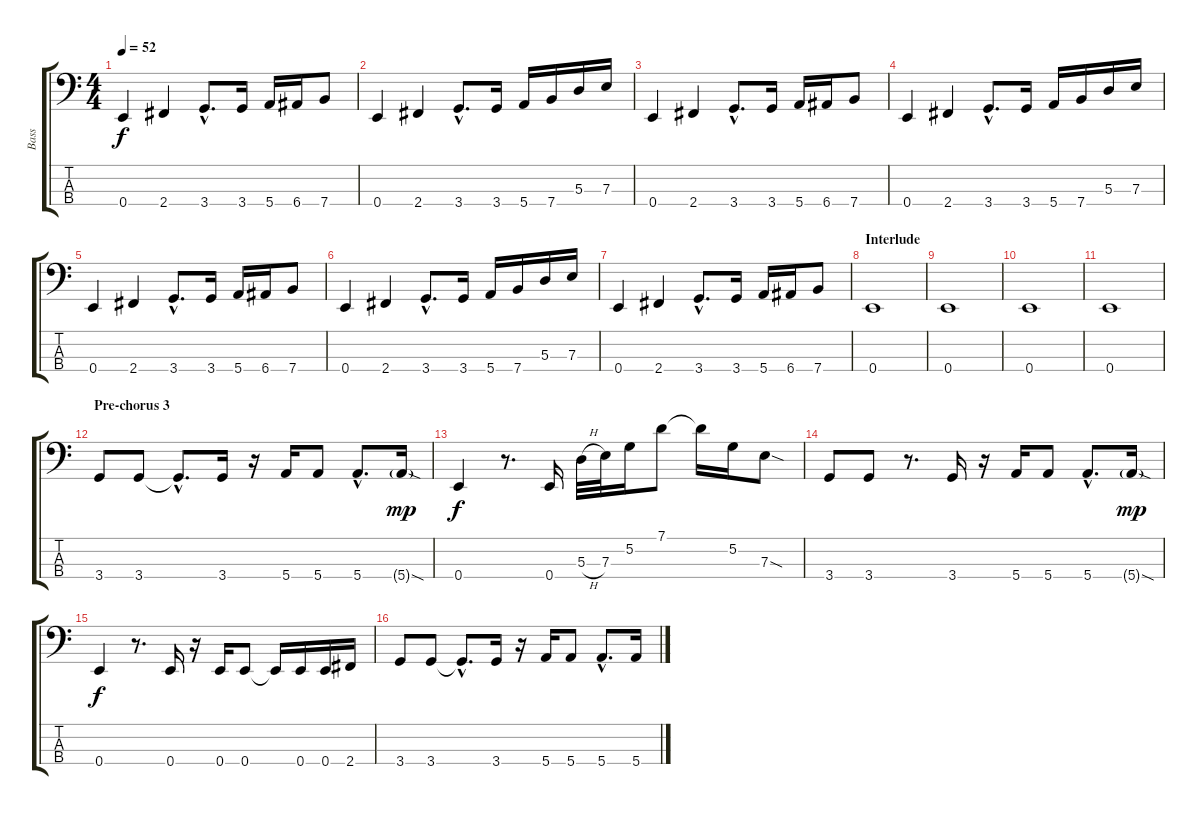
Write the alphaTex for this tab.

\track ("Bass" "Bass") {instrument acousticbass}
\staff {score tabs}
\tuning (G2 D2 A1 E1) {hide}
\ts (4 4)
\tempo 52
\clef f4
\ks c
0.4.4{dy f} 2.4.4 3.4{hac}.8{d} 3.4.16 5.4.16 6.4.16 7.4.8 |
0.4.4 2.4.4 3.4{hac}.8{d} 3.4.16 5.4.16 7.4.16 5.3.16 7.3.16 |
0.4.4 2.4.4 3.4{hac}.8{d} 3.4.16 5.4.16 6.4.16 7.4.8 |
0.4.4 2.4.4 3.4{hac}.8{d} 3.4.16 5.4.16 7.4.16 5.3.16 7.3.16 |
0.4.4 2.4.4 3.4{hac}.8{d} 3.4.16 5.4.16 6.4.16 7.4.8 |
0.4.4 2.4.4 3.4{hac}.8{d} 3.4.16 5.4.16 7.4.16 5.3.16 7.3.16 |
0.4.4 2.4.4 3.4{hac}.8{d} 3.4.16 5.4.16 6.4.16 7.4.8 |
\section ("" "Interlude")
0.4.1 |
0.4.1 |
0.4.1 |
0.4.1 |
\section ("" "Pre-chorus 3")
3.4.8 3.4.8 3.4{hac t}.8{d} 3.4.16 r.16 5.4.16 5.4.8 5.4{hac}.8{d} 5.4{sod g}.16{dy mp} |
0.4.4{dy f} r.8{d} 0.4.16 5.3{h}.32 7.3.32 5.2.16 7.1.8 7.1{t}.16 5.2.16 7.3{sod}.8 |
3.4.8 3.4.8 r.8{d} 3.4.16 r.16 5.4.16 5.4.8 5.4{hac}.8{d} 5.4{sod g}.16{dy mp} |
0.4.4{dy f} r.8{d} 0.4.16 r.16 0.4.16 0.4.8 0.4{t}.16 0.4.16 0.4.16 2.4.16 |
3.4.8 3.4.8 3.4{hac t}.8{d} 3.4.16 r.16 5.4.16 5.4.8 5.4{hac}.8{d} 5.4.16
